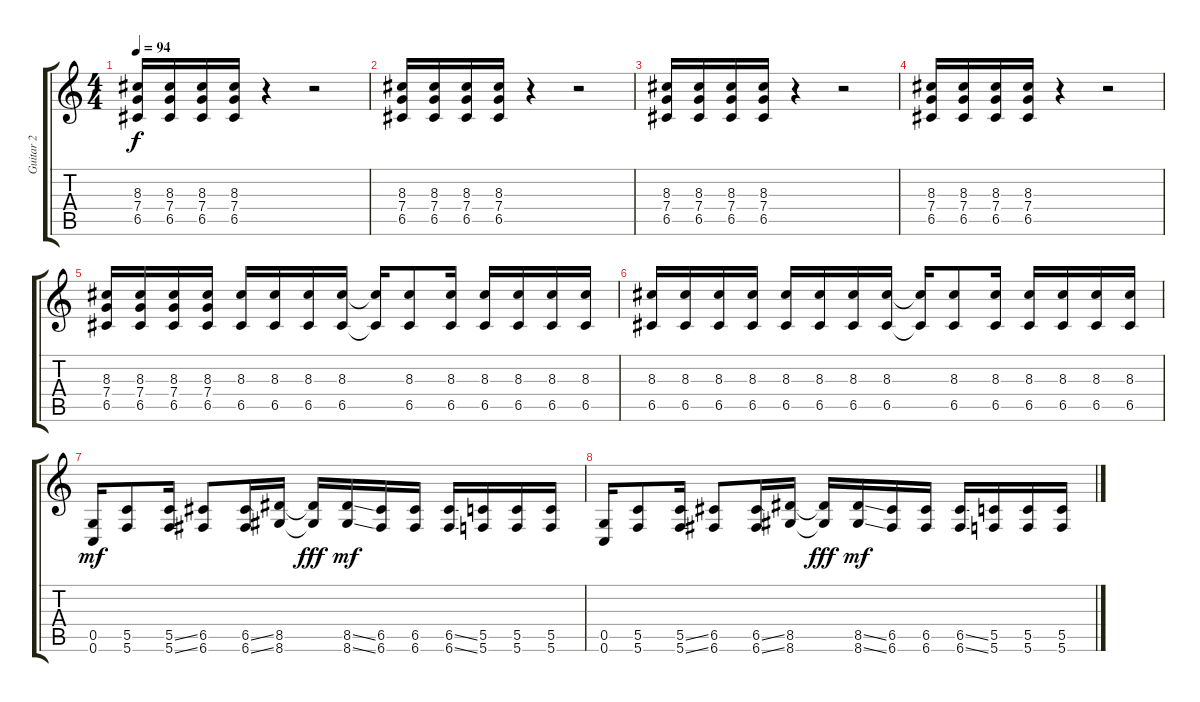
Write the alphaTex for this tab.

\track ("Guitar 2" "Guitar 2") {instrument distortionguitar}
\staff {score tabs}
\tuning (D4 A3 F3 C3 G2 C2) {hide}
\ts (4 4)
\tempo 94
\clef g2
\ks c
(8.3 7.4 6.5).16{dy f} (8.3 7.4 6.5).16 (8.3 7.4 6.5).16 (8.3 7.4 6.5).16 r.4 r.2 |
(8.3 7.4 6.5).16 (8.3 7.4 6.5).16 (8.3 7.4 6.5).16 (8.3 7.4 6.5).16 r.4 r.2 |
(8.3 7.4 6.5).16 (8.3 7.4 6.5).16 (8.3 7.4 6.5).16 (8.3 7.4 6.5).16 r.4 r.2 |
(8.3 7.4 6.5).16 (8.3 7.4 6.5).16 (8.3 7.4 6.5).16 (8.3 7.4 6.5).16 r.4 r.2 |
(8.3 7.4 6.5).16 (8.3 7.4 6.5).16 (8.3 7.4 6.5).16 (8.3 7.4 6.5).16 (8.3 6.5).16 (8.3 6.5).16 (8.3 6.5).16 (8.3 6.5).16 (8.3{t} 6.5{t}).16 (8.3 6.5).8 (8.3 6.5).16 (8.3 6.5).16 (8.3 6.5).16 (8.3 6.5).16 (8.3 6.5).16 |
(8.3 6.5).16 (8.3 6.5).16 (8.3 6.5).16 (8.3 6.5).16 (8.3 6.5).16 (8.3 6.5).16 (8.3 6.5).16 (8.3 6.5).16 (8.3{t} 6.5{t}).16 (8.3 6.5).8 (8.3 6.5).16 (8.3 6.5).16 (8.3 6.5).16 (8.3 6.5).16 (8.3 6.5).16 |
(0.5 0.6).16{dy mf} (5.5 5.6).8 (5.5{ss} 5.6{ss}).16 (6.5 6.6).8 (6.5{ss} 6.6{ss}).16 (8.5 8.6).16 (8.5{t} 8.6{t}).16{dy fff} (8.5{ss} 8.6{ss}).16{dy mf} (6.5 6.6).16 (6.5 6.6).16 (6.5{ss} 6.6{ss}).16 (5.5 5.6).16 (5.5 5.6).16 (5.5 5.6).16 |
(0.5 0.6).16 (5.5 5.6).8 (5.5{ss} 5.6{ss}).16 (6.5 6.6).8 (6.5{ss} 6.6{ss}).16 (8.5 8.6).16 (8.5{t} 8.6{t}).16{dy fff} (8.5{ss} 8.6{ss}).16{dy mf} (6.5 6.6).16 (6.5 6.6).16 (6.5{ss} 6.6{ss}).16 (5.5 5.6).16 (5.5 5.6).16 (5.5 5.6).16
